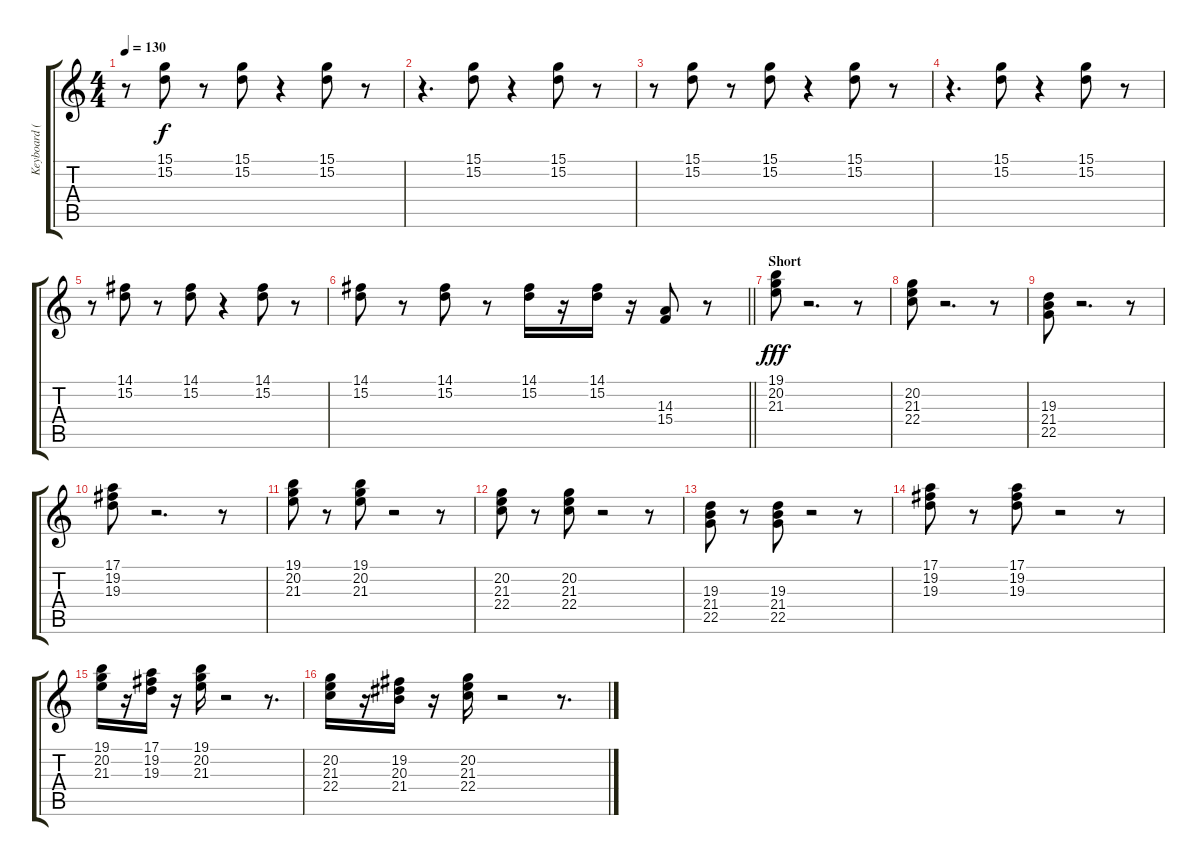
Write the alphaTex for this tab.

\track ("Keyboard (Ovie)" "Keyboard (") {instrument stringensemble1}
\staff {score tabs}
\tuning (E4 B3 G3 D3 A2 E2) {hide}
\ts (4 4)
\tempo 130
\clef g2
\ks c
r.8{dy f} (15.1 15.2).8 r.8 (15.1 15.2).8 r.4 (15.1 15.2).8 r.8 |
r.4{d} (15.1 15.2).8 r.4 (15.1 15.2).8 r.8 |
r.8 (15.1 15.2).8 r.8 (15.1 15.2).8 r.4 (15.1 15.2).8 r.8 |
r.4{d} (15.1 15.2).8 r.4 (15.1 15.2).8 r.8 |
r.8 (14.1 15.2).8 r.8 (14.1 15.2).8 r.4 (14.1 15.2).8 r.8 |
\barLineRight lightlight
(14.1 15.2).8 r.8 (14.1 15.2).8 r.8 (14.1 15.2).16 r.16 (14.1 15.2).16 r.16 (14.3 15.4).8 r.8 |
\section ("" "Short")
(19.1 20.2 21.3).8{dy fff volume 11} r.2{d} r.8 |
(20.2 21.3 22.4).8 r.2{d} r.8 |
(19.3 21.4 22.5).8 r.2{d} r.8 |
(17.1 19.2 19.3).8 r.2{d} r.8 |
(19.1 20.2 21.3).8 r.8 (19.1 20.2 21.3).8 r.2 r.8 |
(20.2 21.3 22.4).8 r.8 (20.2 21.3 22.4).8 r.2 r.8 |
(19.3 21.4 22.5).8 r.8 (19.3 21.4 22.5).8 r.2 r.8 |
(17.1 19.2 19.3).8 r.8 (17.1 19.2 19.3).8 r.2 r.8 |
(19.1 20.2 21.3).16 r.16 (17.1 19.2 19.3).16 r.16 (19.1 20.2 21.3).16 r.2 r.8{d} |
(20.2 21.3 22.4).16 r.16 (19.2 20.3 21.4).16 r.16 (20.2 21.3 22.4).16 r.2 r.8{d}
